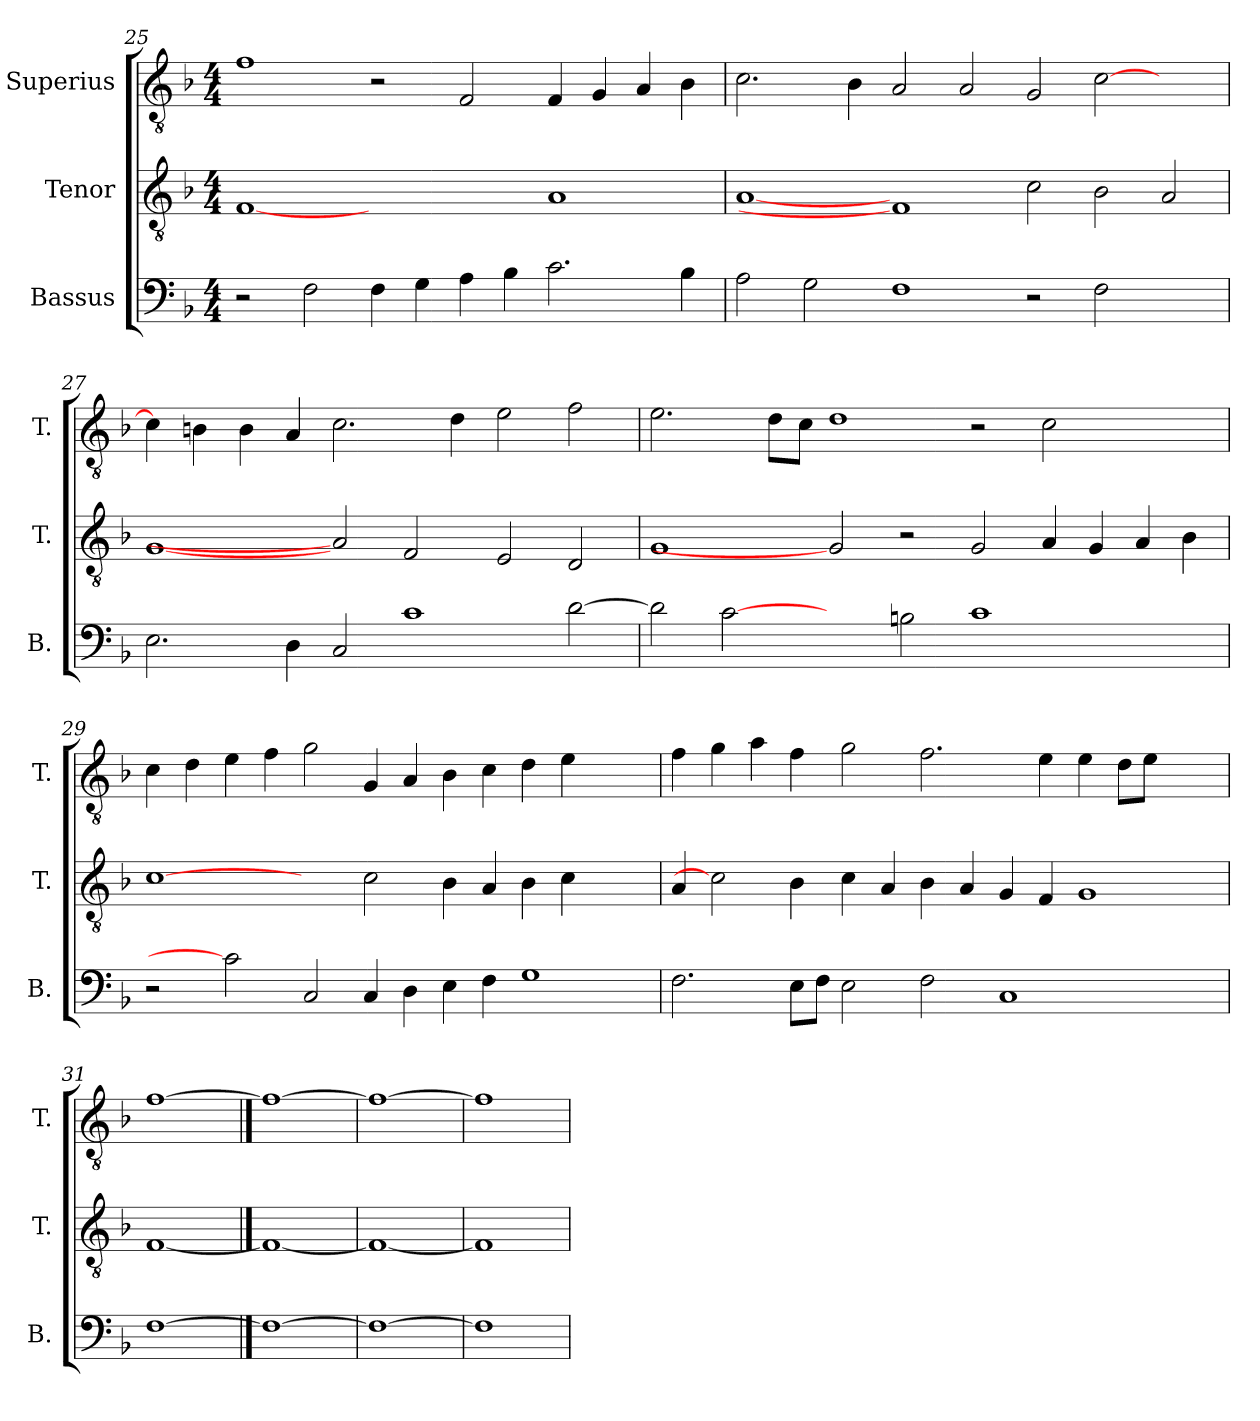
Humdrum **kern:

**kern	**kern	**kern
*part3	*part2	*part1
*staff3	*staff2	*staff1
*I"Bassus	*I"Tenor	*I"Superius
*I'B.	*I'T.	*I'T.
!!LO:LB:g=z
*clefF4	*clefGv2	*clefGv2
*	*ITrd7c12	*ITrd7c12
*k[b-]	*k[b-]	*k[b-]
*F:	*F:	*F:
*M4/4	*M4/4	*M4/4
=25	=25	=25
2r	[1FFi	1Fi
2Fi\	.	.
4Fi\	1ryy	2r
4Gi\	.	.
4Ai\	.	2FFi/
4B-i\	.	.
2.ci\	1AAi	4FFi/
.	.	4GGi/
.	.	4AAi/
4B-i\	.	4BB-i\
=26	=26	=26
2Ai\	[1AAi	2.Ci\
2Gi\	.	.
.	.	4BB-i\
1Fi	1FFi]	2AAi/
.	.	2AAi/
2r	2Ci\	2GGi/
2Fi\	2BB-i\	[>2Ci\
2ryy	2AAi/	2ryy
=27	=27	=27
2.Ei\	[1GGi	4Ci\]
.	.	4BBni\
.	.	4BBi\
4Di\	.	4AAi/
2Ci/	2AAi]	2.Ci\
1ci	2FFi/	.
.	.	4Di\
.	2EEi/	2Ei\
[>2di\	2DDi/	2Fi\
!!LO:LB:g=z
=28	=28	=28
2di\]	1GGi	2.Ei\
[2ci	.	.
.	.	8Di\L
.	.	8Ci\J
2ryy	2GGi]	1Di
2Bni\	2r	.
1ci	2GGi/	2r
.	4AAi/	2Ci\
.	4GGi/	.
2ryy	4AAi/	2ryy
.	4BB-i\	.
=29	=29	=29
2r	[1Ci	4Ci\
.	.	4Di\
2ci]	.	4Ei\
.	.	4Fi\
2Ci/	2ryy	2Gi\
4Ci/	2Ci\	4GGi/
4Di\	.	4AAi/
4Ei\	4BB-i\	4BB-i\
4Fi\	4AAi/	4Ci\
1Gi	4BB-i\	4Di\
.	4Ci\	4Ei\
.	2ryy	2ryy
!!LO:PB:g=z
=30	=30	=30
2.Fi\	4AAi/	4Fi\
.	2Ci]	4Gi\
.	.	4Ai\
8Ei\L	4BB-i\	4Fi\
8Fi\J	.	.
2Ei\	4Ci\	2Gi\
.	4AAi/	.
2Fi\	4BB-i\	2.Fi\
.	4AAi/	.
1Ci	4GGi/	.
.	4FFi/	4Ei\
.	1GGi	4Ei\
.	.	8Di\L
.	.	8Ei\J
2ryy	.	2ryy
=31	=31	=31
[1Fi	[1FFi	[1Fi
==32	==32	==32
1Fi_	1FFi_	1Fi_
=33	=33	=33
1Fi_	1FFi_	1Fi_
=34	=34	=34
1Fi]	1FFi]	1Fi]
=	=	=
*-	*-	*-
